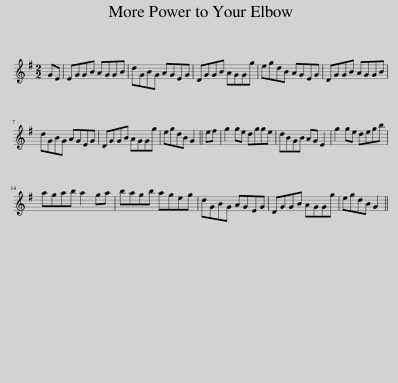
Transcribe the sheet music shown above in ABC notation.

X:1
L:1/8
M:2/2
I:linebreak $
K:G
V:1 treble
V:1
 GE | EGGB AGGB | dGBG AGEG | DGGB AGGg | egdB AGEG | %5
 DGGB AGGB |$ dGBG AGEG | DGGB AGGg | egdB G2 || ef | %10
 g2 ge dgge | dBGB AG E2 | g2 ge degb |$ agab a2 ga | bagb ageg | %15
 dGBG AGEG | DGGB AGGg | egdB G2 || %18
